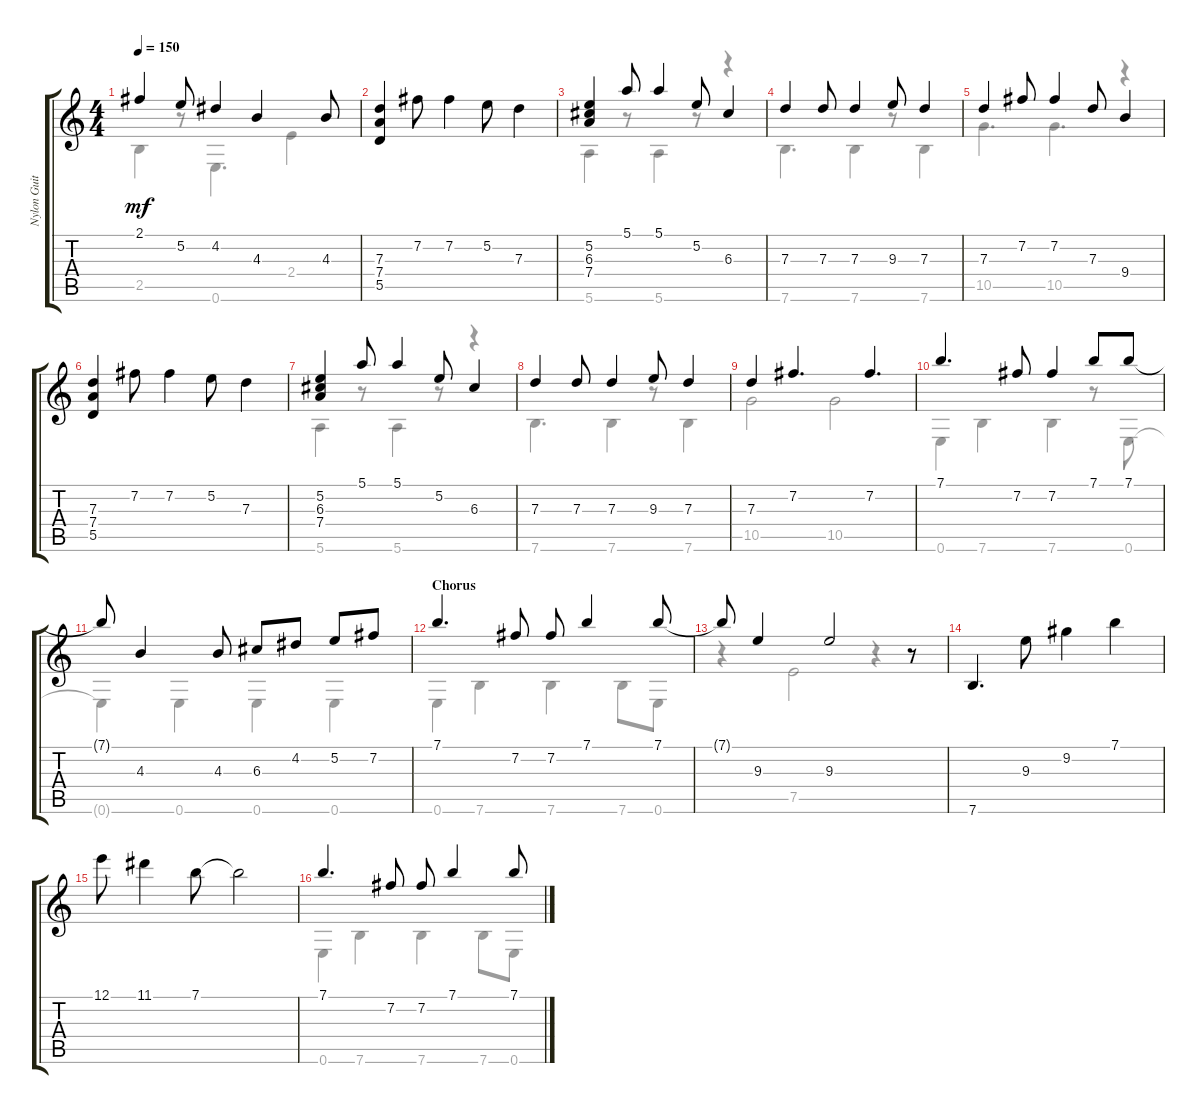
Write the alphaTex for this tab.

\track ("Nylon Guitar" "Nylon Guit") {instrument acousticguitarnylon}
\staff {score tabs}
\tuning (E4 B3 G3 D3 A2 E2) {hide}
\voice
\ts (4 4)
\tempo 150
\clef g2
\ks c
2.1{t}.4{dy mf} 5.2.8 4.2.4 4.3.4 4.3.8 |
(7.3 7.4 5.5).4 7.2.8 7.2.4 5.2.8 7.3.4 |
(5.2 6.3 7.4).4 5.1.8 5.1.4 5.2.8 6.3.4 |
7.3.4 7.3.8 7.3.4 9.3.8 7.3.4 |
7.3.4 7.2.8 7.2.4 7.3.8 9.4.4 |
(7.3 7.4 5.5).4 7.2.8 7.2.4 5.2.8 7.3.4 |
(5.2 6.3 7.4).4 5.1.8 5.1.4 5.2.8 6.3.4 |
7.3.4 7.3.8 7.3.4 9.3.8 7.3.4 |
7.3.4 7.2.4{d} 7.2.4{d} |
7.1.4{d} 7.2.8 7.2.4 7.1.8 7.1.8 |
7.1{t}.8 4.3.4 4.3.8 6.3.8 4.2.8 5.2.8 7.2.8 |
\section ("" "Chorus")
7.1.4{d} 7.2.8 7.2.8 7.1.4 7.1.8 |
7.1{t}.8 9.3.4 9.3.2 r.8 |
7.6.4{d} 9.3.8 9.2.4 7.1.4 |
12.1.8 11.1.4 7.1.8 7.1{t}.2 |
7.1.4{d} 7.2.8 7.2.8 7.1.4 7.1.8
\voice
\clef g2
\ottava regular
\simile none
\ks c
2.5{t}.4{dy mf} r.8 0.6.4{d} 2.4.4 |
|
5.6.4 r.8 5.6.4 r.8 r.4 |
7.6.4{d} 7.6.4 r.8 7.6.4 |
10.5.4{d} 10.5.4{d} r.4 |
|
5.6.4 r.8 5.6.4 r.8 r.4 |
7.6.4{d} 7.6.4 r.8 7.6.4 |
10.5.2 10.5.2 |
0.6.4 7.6.4 7.6.4 r.8 0.6.8 |
0.6{t}.4 0.6.4 0.6.4 0.6.4 |
0.6.4 7.6.4 7.6.4 7.6.8 0.6.8 |
r.4 7.5.2 r.4 |
|
|
0.6.4 7.6.4 7.6.4 7.6.8 0.6.8
